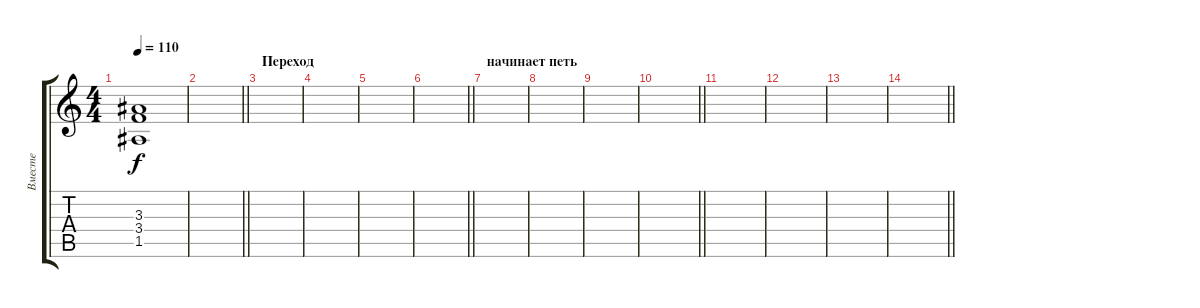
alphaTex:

\track ("Вместе" "Вместе") {instrument distortionguitar}
\staff {score tabs}
\tuning (E4 B3 G3 D3 A2 E2) {hide}
\ts (4 4)
\tempo 110
\clef g2
\ks c
(3.3 3.4 1.5).1{dy f} |
\barLineRight lightlight
|
\section ("" "Переход")
|
|
|
\barLineRight lightlight
|
\section ("" "начинает петь")
|
|
|
\barLineRight lightlight
|
|
|
|
\barLineRight lightlight
